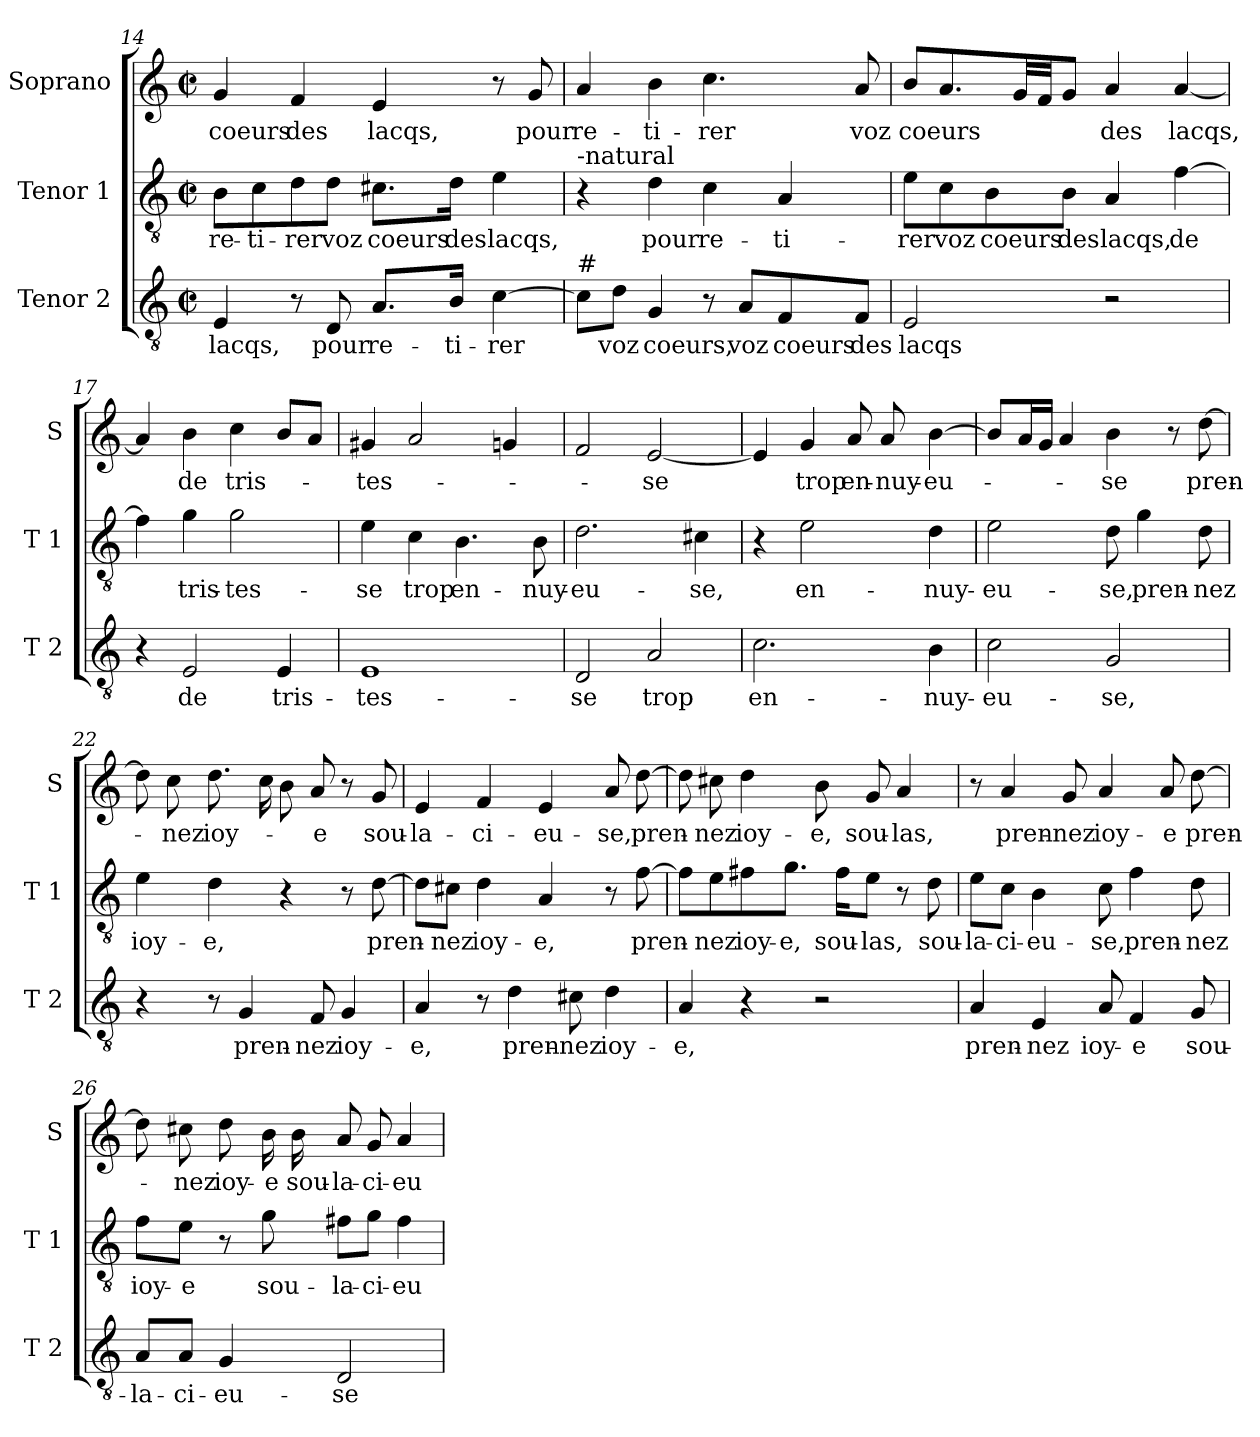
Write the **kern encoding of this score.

**kern	**text	**kern	**text	**kern	**text
*part3	*part3	*part2	*part2	*part1	*part1
*staff3	*staff3	*staff2	*staff2	*staff1	*staff1
*I"Tenor 2	*	*I"Tenor 1	*	*I"Soprano	*
*I'T 2	*	*I'T 1	*	*I'S	*
*clefGv2	*	*clefGv2	*	*clefG2	*
*k[]	*	*k[]	*	*k[]	*
*C:	*	*C:	*	*C:	*
*M2/2	*	*M2/2	*	*M2/2	*
*met(c|)	*	*met(c|)	*	*met(c|)	*
=14	=14	=14	=14	=14	=14
!	!LO:LY:b	!	!LO:LY:b	!	!LO:LY:b
4E/	lacqs,	8B\L	re-	4g/	coeurs
!	!	!	!LO:LY:b	!	!
.	.	8c\	-ti-	.	.
!	!	!	!LO:LY:b	!	!LO:LY:b
8r	.	8d\	-rer	4f/	des
!	!LO:LY:b	!	!LO:LY:b	!	!
8D/	pour	8d\J	voz	.	.
!	!LO:LY:b	!	!LO:LY:b	!	!LO:LY:b
8.A/L	re-	8.c#X\L	coeurs	4e/	lacqs,
!	!LO:LY:b	!	!LO:LY:b	!	!
16B/Jk	-ti-	16d\Jk	des	.	.
!	!LO:LY:b	!	!LO:LY:b	!	!
[4c\	-rer	4e\	lacqs,	8r	.
!	!	!	!	!	!LO:LY:b
.	.	.	.	8g/	pour
=15	=15	=15	=15	=15	=15
!	!	!LO:TX:a:t=-natural	!	!	!
!LO:TX:a:t=#	!	!	!	!	!
!	!	!	!	!	!LO:LY:b
8c\L]	.	4r	.	4a/	re-
!	!LO:LY:b	!	!	!	!
8d\J	voz	.	.	.	.
!	!LO:LY:b	!	!LO:LY:b	!	!LO:LY:b
4G/	coeurs,	4d\	pour	4b\	-ti-
!	!	!	!LO:LY:b	!	!LO:LY:b
8r	.	4c\	re-	4.cc\	-rer
!	!LO:LY:b	!	!	!	!
8A/L	voz	.	.	.	.
!	!LO:LY:b	!	!LO:LY:b	!	!
8F/	coeurs	4A/	-ti-	.	.
!	!LO:LY:b	!	!	!	!LO:LY:b
8F/J	des	.	.	8a/	voz
!!LO:LB:g=z
=16	=16	=16	=16	=16	=16
!	!LO:LY:b	!	!LO:LY:b	!	!LO:LY:b
2E/	lacqs	8e\L	-rer	8b/L	coeurs
!	!	!	!LO:LY:b	!	!
.	.	8c\	voz	8.a/	.
!	!	!	!LO:LY:b	!	!
.	.	8B\	coeurs	.	.
.	.	.	.	32g/LL	.
.	.	.	.	32f/JJ	.
!	!	!	!LO:LY:b	!	!
.	.	8B\J	des	8g/J	.
!	!	!	!LO:LY:b	!	!LO:LY:b
2r	.	4A/	lacqs,	4a/	des
!	!	!	!LO:LY:b	!	!LO:LY:b
.	.	[4f\	de	[4a/	lacqs,
=17	=17	=17	=17	=17	=17
4r	.	4f\]	.	4a/]	.
!	!LO:LY:b	!	!LO:LY:b	!	!LO:LY:b
2E/	de	4g\	tris-	4b\	de
!	!	!	!LO:LY:b	!	!LO:LY:b
.	.	2g\	-tes-	4cc\	tris-
!	!LO:LY:b	!	!	!	!
4E/	tris-	.	.	8b/L	.
.	.	.	.	8a/J	.
=18	=18	=18	=18	=18	=18
!	!LO:LY:b	!	!LO:LY:b	!	!LO:LY:b
1E	-tes-	4e\	-se	4g#X/	-tes-
!	!	!	!LO:LY:b	!	!
.	.	4c\	trop	2a/	.
!	!	!	!LO:LY:b	!	!
.	.	4.B\	en-	.	.
.	.	.	.	4gn/	.
!	!	!	!LO:LY:b	!	!
.	.	8B\	-nuy-	.	.
=19	=19	=19	=19	=19	=19
!	!LO:LY:b	!	!LO:LY:b	!	!
2D/	-se	2.d\	-eu-	2f/	.
!	!LO:LY:b	!	!	!	!LO:LY:b
2A/	trop	.	.	[2e/	-se
!	!	!	!LO:LY:b	!	!
.	.	4c#X\	-se,	.	.
!!LO:LB:g=z
=20	=20	=20	=20	=20	=20
!	!LO:LY:b	!	!	!	!
2.c\	en-	4r	.	4e/]	.
!	!	!	!LO:LY:b	!	!LO:LY:b
.	.	2e\	en-	4g/	trop
!	!	!	!	!	!LO:LY:b
.	.	.	.	8a/	en-
!	!	!	!	!	!LO:LY:b
.	.	.	.	8a/	-nuy-
!	!LO:LY:b	!	!LO:LY:b	!	!LO:LY:b
4B\	-nuy-	4d\	-nuy-	[4b\	-eu-
=21	=21	=21	=21	=21	=21
!	!LO:LY:b	!	!LO:LY:b	!	!
2c\	-eu-	2e\	-eu-	8b/L]	.
.	.	.	.	16a/L	.
.	.	.	.	16g/JJ	.
.	.	.	.	4a/	.
!	!LO:LY:b	!	!LO:LY:b	!	!LO:LY:b
2G/	-se,	8d\	-se,	4b\	-se
!	!	!	!LO:LY:b	!	!
.	.	4g\	pren-	.	.
.	.	.	.	8r	.
!	!	!	!LO:LY:b	!	!LO:LY:b
.	.	8d\	-nez	[8dd\	pren-
=22	=22	=22	=22	=22	=22
!	!	!	!LO:LY:b	!	!
4r	.	4e\	ioy-	8dd\]	.
!	!	!	!	!	!LO:LY:b
.	.	.	.	8cc\	-nez
!	!	!	!LO:LY:b	!	!LO:LY:b
8r	.	4d\	-e,	8.dd\	ioy-
!	!LO:LY:b	!	!	!	!
4G/	pren-	.	.	.	.
.	.	.	.	16cc\	.
.	.	4r	.	8b\	.
!	!LO:LY:b	!	!	!	!LO:LY:b
8F/	-nez	.	.	8a/	-e
!	!LO:LY:b	!	!	!	!
4G/	ioy-	8r	.	8r	.
!	!	!	!LO:LY:b	!	!LO:LY:b
.	.	[8d\	pren-	8g/	sou-
!!LO:LB:g=z
=23	=23	=23	=23	=23	=23
!	!LO:LY:b	!	!	!	!LO:LY:b
4A/	-e,	8d\L]	.	4e/	-la-
!	!	!	!LO:LY:b	!	!
.	.	8c#X\J	-nez	.	.
!	!	!	!LO:LY:b	!	!LO:LY:b
8r	.	4d\	ioy-	4f/	-ci-
!	!LO:LY:b	!	!	!	!
4d\	pren-	.	.	.	.
!	!	!	!LO:LY:b	!	!LO:LY:b
.	.	4A/	-e,	4e/	-eu-
!	!LO:LY:b	!	!	!	!
8c#X\	-nez	.	.	.	.
!	!LO:LY:b	!	!	!	!LO:LY:b
4d\	ioy-	8r	.	8a/	-se,
!	!	!	!LO:LY:b	!	!LO:LY:b
.	.	[8f\	pren-	[8dd\	pren-
=24	=24	=24	=24	=24	=24
!	!LO:LY:b	!	!	!	!
4A/	-e,	8f\L]	.	8dd\]	.
!	!	!	!LO:LY:b	!	!LO:LY:b
.	.	8e\	-nez	8cc#X\	-nez
!	!	!	!LO:LY:b	!	!LO:LY:b
4r	.	8f#X\	ioy-	4dd\	ioy-
!	!	!	!LO:LY:b	!	!
.	.	8.g\J	-e,	.	.
!	!	!	!	!	!LO:LY:b
2r	.	.	.	8b\	-e,
!	!	!	!LO:LY:b	!	!
.	.	16f#\KL	sou-	.	.
!	!	!	!LO:LY:b	!	!LO:LY:b
.	.	8e\J	-las,	8g/	sou-
!	!	!	!	!	!LO:LY:b
.	.	8r	.	4a/	-las,
!	!	!	!LO:LY:b	!	!
.	.	8d\	sou-	.	.
=25	=25	=25	=25	=25	=25
!	!LO:LY:b	!	!LO:LY:b	!	!
4A/	pren-	8e\L	-la-	8r	.
!	!	!	!LO:LY:b	!	!LO:LY:b
.	.	8c\J	-ci-	4a/	pren-
!	!LO:LY:b	!	!LO:LY:b	!	!
4E/	-nez	4B\	-eu-	.	.
!	!	!	!	!	!LO:LY:b
.	.	.	.	8g/	-nez
!	!LO:LY:b	!	!LO:LY:b	!	!LO:LY:b
8A/	ioy-	8c\	-se,	4a/	ioy-
!	!LO:LY:b	!	!LO:LY:b	!	!
4F/	-e	4f\	pren-	.	.
!	!	!	!	!	!LO:LY:b
.	.	.	.	8a/	-e
!	!LO:LY:b	!	!LO:LY:b	!	!LO:LY:b
8G/	sou-	8d\	-nez	[8dd\	pren-
!!LO:PB:g=z
=26	=26	=26	=26	=26	=26
!	!LO:LY:b	!	!LO:LY:b	!	!
8A/L	-la-	8f\L	ioy-	8dd\]	.
!	!LO:LY:b	!	!LO:LY:b	!	!LO:LY:b
8A/J	-ci-	8e\J	-e	8cc#X\	-nez
!	!LO:LY:b	!	!	!	!LO:LY:b
4G/	-eu-	8r	.	8dd\	ioy-
!	!	!	!LO:LY:b	!	!LO:LY:b
.	.	8g\	sou-	16b\	-e
!	!	!	!	!	!LO:LY:b
.	.	.	.	16b\	sou-
!	!LO:LY:b	!	!LO:LY:b	!	!LO:LY:b
2D/	-se	8f#X\L	-la-	8a/	-la-
!	!	!	!LO:LY:b	!	!LO:LY:b
.	.	8g\J	-ci-	8g/	-ci-
!	!	!	!LO:LY:b	!	!LO:LY:b
.	.	4f#\	-eu-	4a/	-eu-
=	=	=	=	=	=
*-	*-	*-	*-	*-	*-
